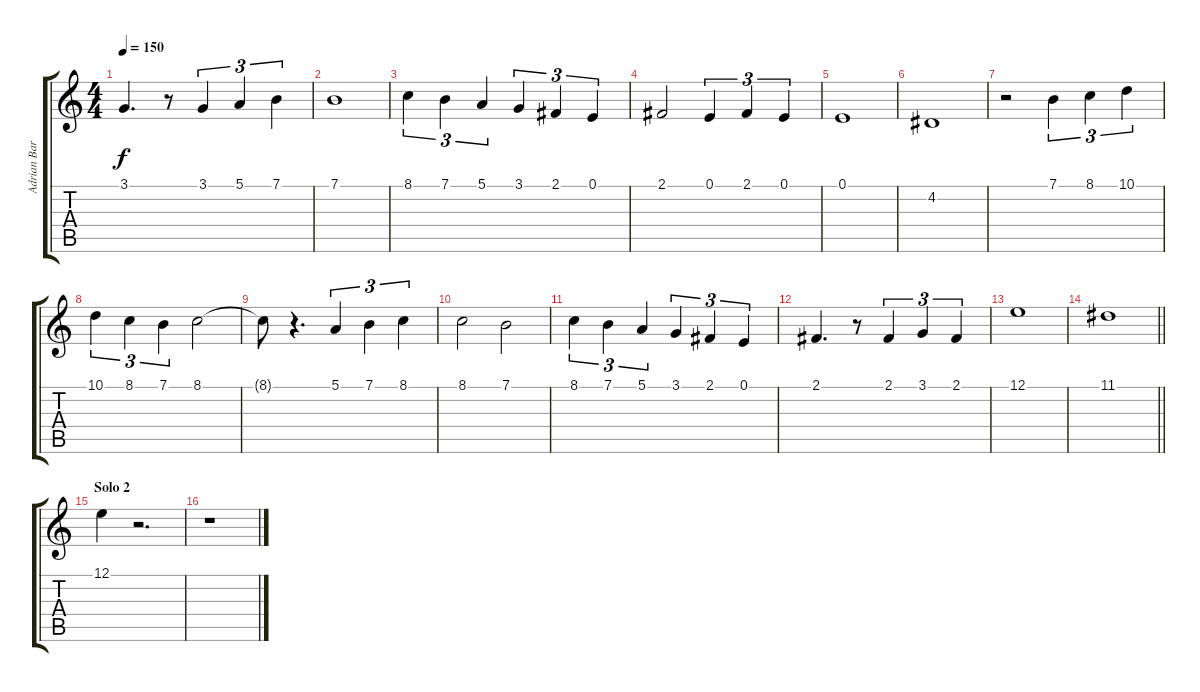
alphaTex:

\track ("Adrian Barilari" "Adrian Bar") {instrument cello}
\staff {score tabs}
\tuning (E4 B3 G3 D3 A2 E2) {hide}
\ts (4 4)
\tempo 150
\clef g2
\ks c
3.1{t}.4{d dy f} r.8 3.1.4{tu (3 2)} 5.1.4{tu (3 2)} 7.1.4{tu (3 2)} |
7.1.1 |
8.1.4{tu (3 2)} 7.1.4{tu (3 2)} 5.1.4{tu (3 2)} 3.1.4{tu (3 2)} 2.1.4{tu (3 2)} 0.1.4{tu (3 2)} |
2.1.2 0.1.4{tu (3 2)} 2.1.4{tu (3 2)} 0.1.4{tu (3 2)} |
0.1.1 |
4.2.1 |
r.2 7.1.4{tu (3 2)} 8.1.4{tu (3 2)} 10.1.4{tu (3 2)} |
10.1.4{tu (3 2)} 8.1.4{tu (3 2)} 7.1.4{tu (3 2)} 8.1.2 |
8.1{t}.8 r.4{d} 5.1.4{tu (3 2)} 7.1.4{tu (3 2)} 8.1.4{tu (3 2)} |
8.1.2 7.1.2 |
8.1.4{tu (3 2)} 7.1.4{tu (3 2)} 5.1.4{tu (3 2)} 3.1.4{tu (3 2)} 2.1.4{tu (3 2)} 0.1.4{tu (3 2)} |
2.1.4{d} r.8 2.1.4{tu (3 2)} 3.1.4{tu (3 2)} 2.1.4{tu (3 2)} |
12.1.1 |
\barLineRight lightlight
11.1.1 |
\section ("" "Solo 2")
12.1.4 r.2{d} |
r.1
